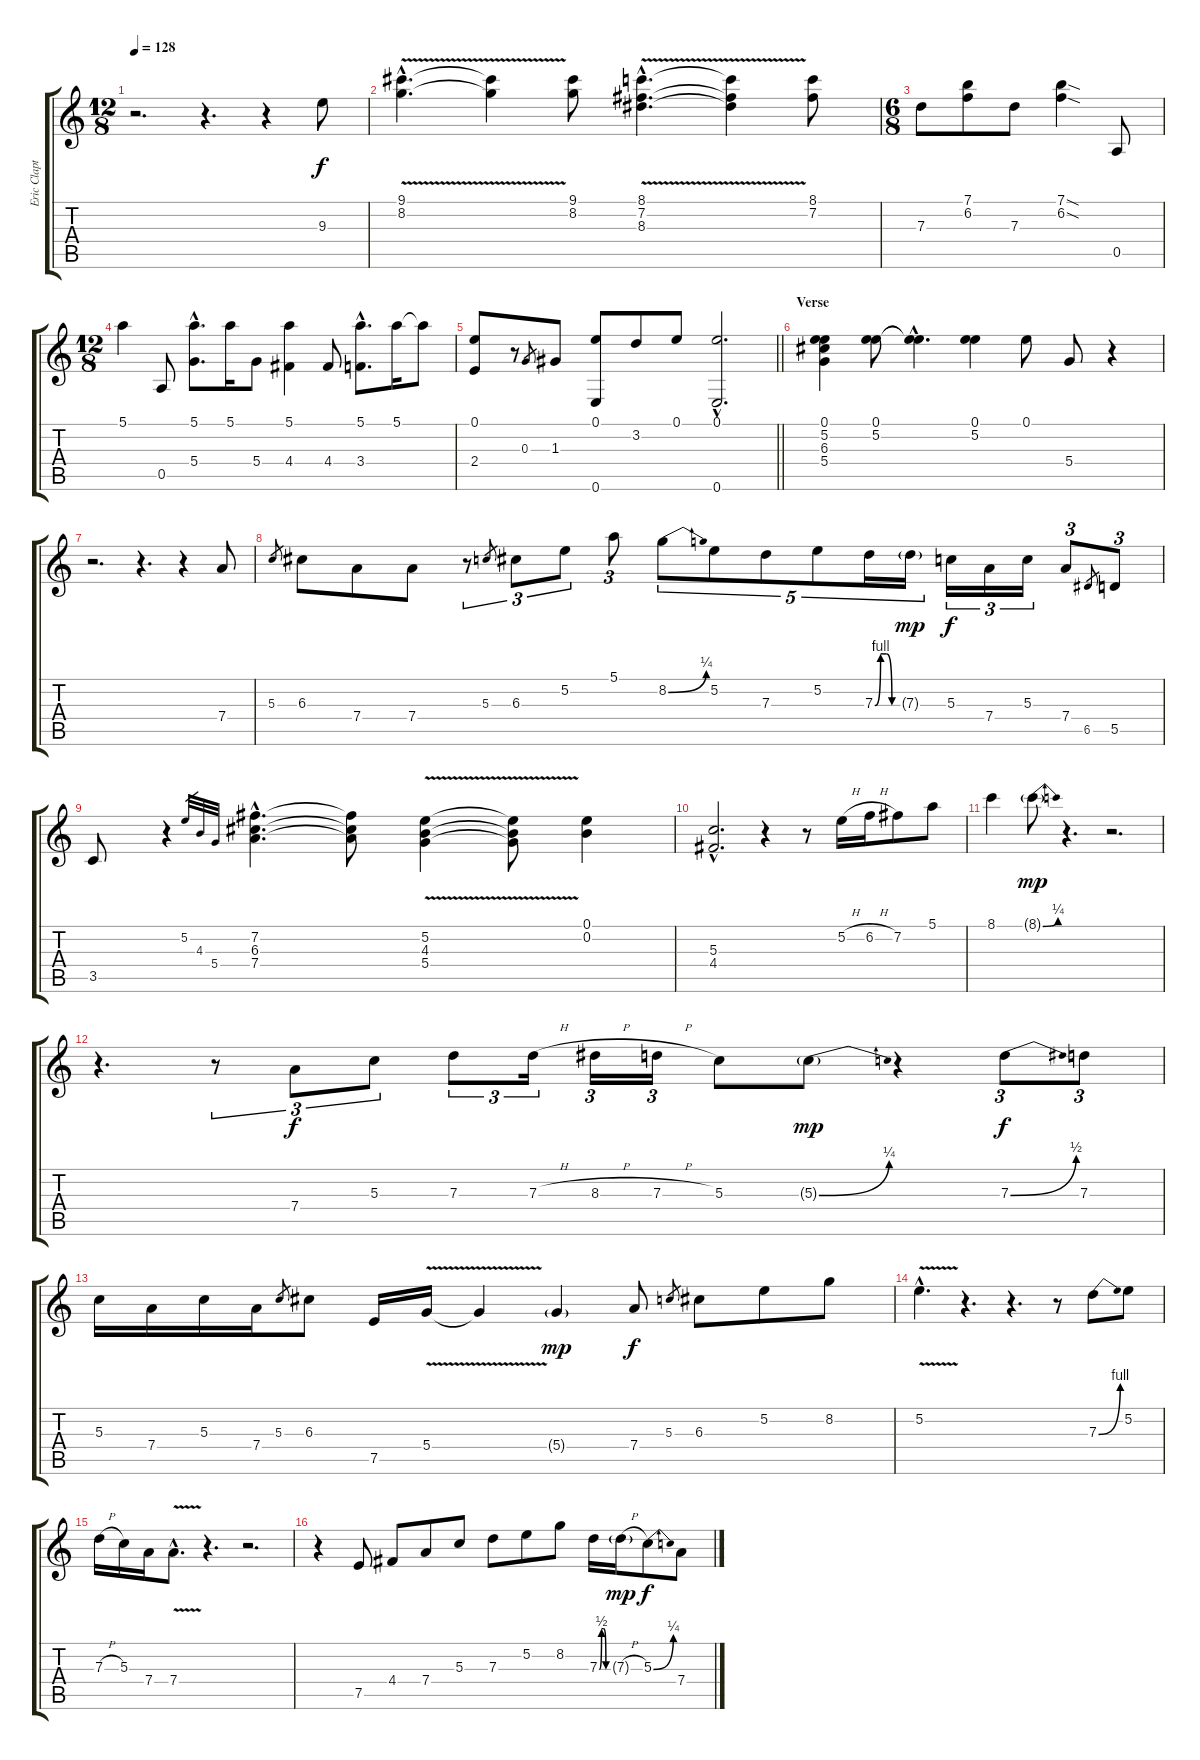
\track ("Eric Clapton Guitar I" "Eric Clapt") {instrument distortionguitar}
\staff {score tabs}
\tuning (E4 B3 G3 D3 A2 E2) {hide}
\ts (12 8)
\tempo 128
\clef g2
\ks c
r.2{d dy f instrument distortionguitar} r.4{d} r.4 9.3.8 |
(9.1{v hac} 8.2{v hac}).4{d} (9.1{t} 8.2{t}).4 (9.1 8.2).8 (8.1{v hac} 7.2{v hac} 8.3{v hac}).4{d} (8.1{t} 7.2{t} 8.3{t}).4 (8.1 7.2).8 |
\ts (6 8)
7.3.8 (7.1 6.2).8 7.3.8 (7.1{sod} 6.2{sod}).4 0.5.8 |
\ts (12 8)
5.1.4 0.5.8 (5.1{hac} 5.4{hac}).8{d} 5.1.16 5.4.8 (5.1 4.4).4 4.4.8 (5.1{hac} 3.4{hac}).8{d} 5.1.16 5.1{t}.8 |
\barLineRight lightlight
(0.1 2.4).8 r.8 0.3.8{gr} 1.3.8 (0.1 0.6).8 3.2.8 0.1.8 (0.1{hac} 0.6{hac}).2{d} |
\section ("" "Verse")
(0.1 5.2 6.3 5.4).4 (0.1 5.2).8 (0.1{hac t} 5.2{hac t}).4{d} (0.1 5.2).4 0.1.8 5.4.8 r.4 |
r.2{d} r.4{d} r.4 7.4.8 |
5.3.8{gr} 6.3.8 7.4.8 7.4.8 r.8{tu (3 2)} 5.3.8{gr} 6.3.8{tu (3 2)} 5.2.8{tu (3 2)} 5.1.8{tu (3 2)} 8.2{be (bend 0 0 60 1)}.8{tu (5 4)} 5.2.8{tu (5 4)} 7.3.8{tu (5 4)} 5.2.8{tu (5 4)} 7.3{be (custom 0 0 15 4 30 4 45 0 60 0)}.16{tu (5 4)} 7.3{g}.16{tu (5 4) dy mp} 5.3.16{tu (3 2) dy f} 7.4.16{tu (3 2)} 5.3.16{tu (3 2)} 7.4.8{tu (3 2)} 6.5.8{gr} 5.5.8{tu (3 2)} |
3.5.8 r.4 5.2.32{gr} 4.3.32{gr} 5.4.32{gr} (7.2{hac} 6.3{hac} 7.4{hac}).4{d} (7.2{t} 6.3{t} 7.4{t}).8 (5.2{v} 4.3{v} 5.4{v}).4 (5.2{t} 4.3{t} 5.4{t}).8 (0.1 0.2).4 |
(5.3{hac} 4.4{hac}).2{d} r.4 r.8 5.2{h}.16 6.2{h}.16 7.2.8 5.1.8 |
8.1.4 8.1{be (bend 0 0 60 1) g}.8{dy mp} r.4{d} r.2{d} |
r.4{d} r.8{tu (3 2)} 7.4.8{tu (3 2) dy f} 5.3.8{tu (3 2)} 7.3.8{tu (3 2)} 7.3{h}.16{tu (3 2)} 8.3{h}.16{tu (3 2)} 7.3{h}.16{tu (3 2)} 5.3.8 5.3{be (bend 0 0 60 1) g}.8{dy mp} r.4 7.3{be (bend 0 0 60 2)}.8{tu (3 2) dy f} 7.3.8{tu (3 2)} |
5.3.16 7.4.16 5.3.16 7.4.16 5.3.8{gr} 6.3.8 7.5.16 5.4{v}.16 5.4{t}.4 5.4{g}.4{dy mp} 7.4.8{dy f} 5.3.8{gr} 6.3.8 5.2.8 8.2.8 |
5.2{v hac}.4{d} r.4{d} r.4{d} r.8 7.3{be (bend 0 0 60 4)}.8 5.2.8 |
7.3{h}.16 5.3.16 7.4.16 7.4{v hac}.8{d} r.4{d} r.2{d} |
r.4 7.5.8 4.4.8 7.4.8 5.3.8 7.3.8 5.2.8 8.2.8 7.3{be (custom 0 0 15 2 30 2 45 0 60 0)}.16 7.3{h g}.16{dy mp} 5.3{be (bend 0 0 60 1)}.8{dy f} 7.4.8
